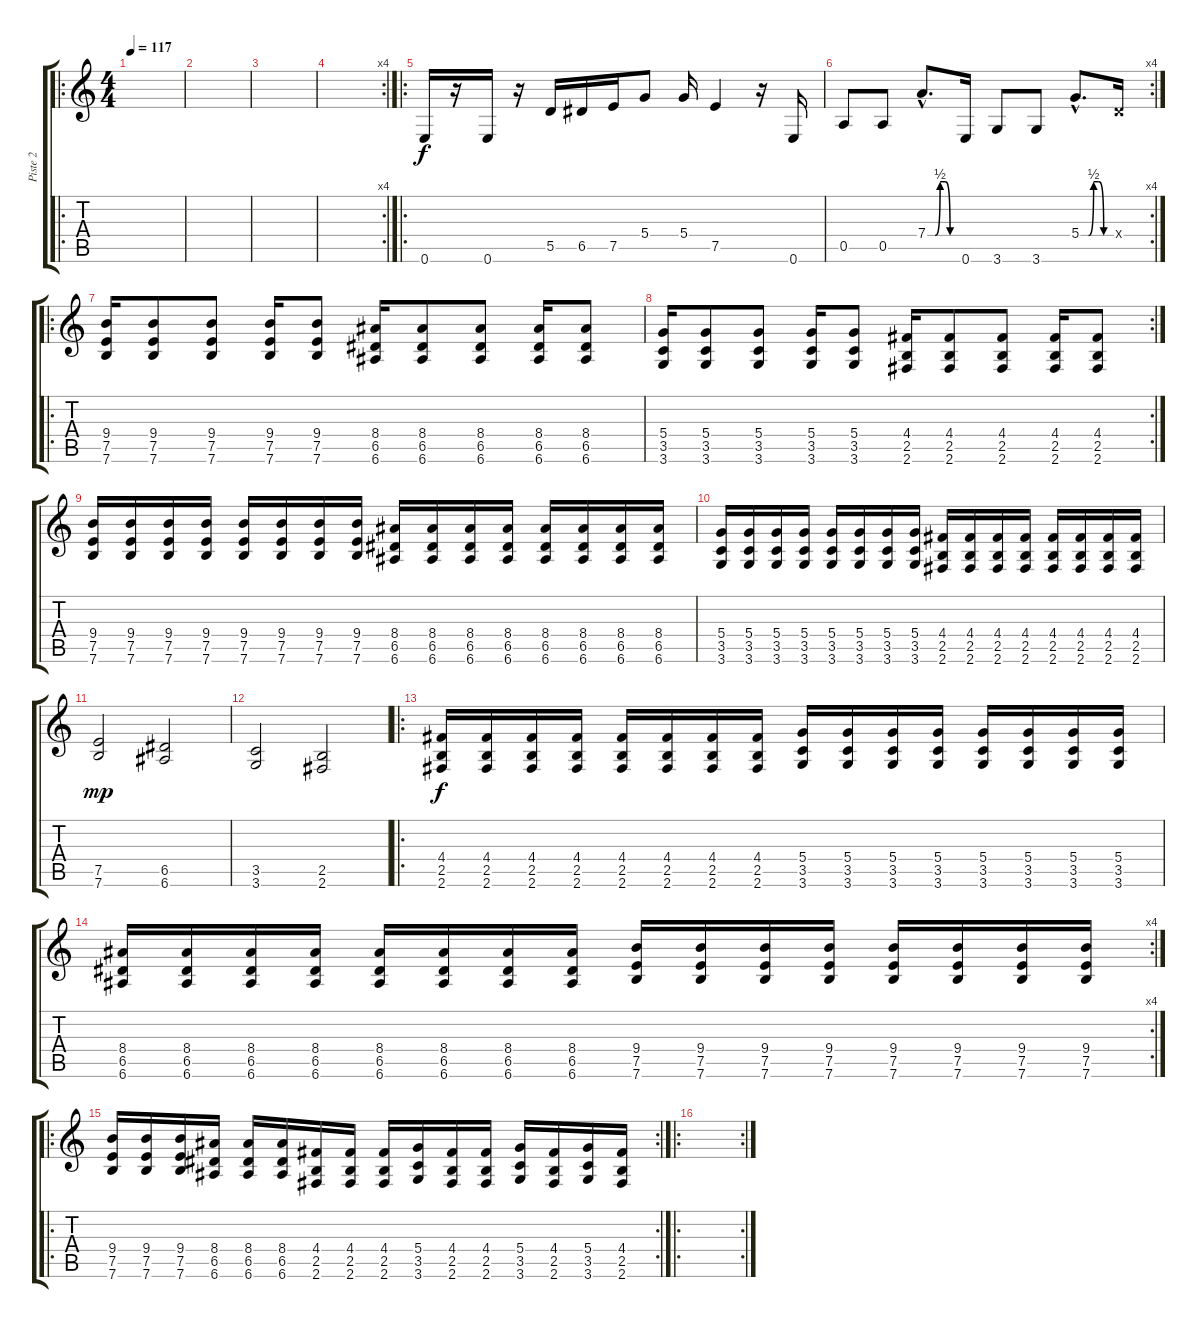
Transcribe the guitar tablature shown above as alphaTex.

\track ("Piste 2" "Piste 2") {instrument distortionguitar}
\staff {score tabs}
\tuning (E4 B3 G3 D3 A2 E2) {hide}
\ro
\ts (4 4)
\tempo 117
\clef g2
\ks c
|
|
|
\rc 4
|
\ro
0.6.16 r.16 0.6.16 r.16 5.5.16 6.5.16 7.5.16 5.4.8 5.4.16 7.5.4 r.16 0.6.16 |
\rc 4
0.5.8 0.5.8 7.4{be (custom 0 0 15 0 25 2 35 2 45 0 60 0) hac}.8{d} 0.6.16 3.6.8 3.6.8 5.4{be (custom 0 0 15 0 25 2 35 2 45 0 60 0) hac}.8{d} 0.4{x}.16 |
\ro
(9.4 7.5 7.6).16 (9.4 7.5 7.6).8 (9.4 7.5 7.6).8 (9.4 7.5 7.6).16 (9.4 7.5 7.6).8 (8.4 6.5 6.6).16 (8.4 6.5 6.6).8 (8.4 6.5 6.6).8 (8.4 6.5 6.6).16 (8.4 6.5 6.6).8 |
\rc 2
(5.4 3.5 3.6).16 (5.4 3.5 3.6).8 (5.4 3.5 3.6).8 (5.4 3.5 3.6).16 (5.4 3.5 3.6).8 (4.4 2.5 2.6).16 (4.4 2.5 2.6).8 (4.4 2.5 2.6).8 (4.4 2.5 2.6).16 (4.4 2.5 2.6).8 |
(9.4 7.5 7.6).16 (9.4 7.5 7.6).16 (9.4 7.5 7.6).16 (9.4 7.5 7.6).16 (9.4 7.5 7.6).16 (9.4 7.5 7.6).16 (9.4 7.5 7.6).16 (9.4 7.5 7.6).16 (8.4 6.5 6.6).16 (8.4 6.5 6.6).16 (8.4 6.5 6.6).16 (8.4 6.5 6.6).16 (8.4 6.5 6.6).16 (8.4 6.5 6.6).16 (8.4 6.5 6.6).16 (8.4 6.5 6.6).16 |
(5.4 3.5 3.6).16 (5.4 3.5 3.6).16 (5.4 3.5 3.6).16 (5.4 3.5 3.6).16 (5.4 3.5 3.6).16 (5.4 3.5 3.6).16 (5.4 3.5 3.6).16 (5.4 3.5 3.6).16 (4.4 2.5 2.6).16 (4.4 2.5 2.6).16 (4.4 2.5 2.6).16 (4.4 2.5 2.6).16 (4.4 2.5 2.6).16 (4.4 2.5 2.6).16 (4.4 2.5 2.6).16 (4.4 2.5 2.6).16 |
(7.5 7.6).2{dy mp} (6.5 6.6).2 |
(3.5 3.6).2 (2.5 2.6).2 |
\ro
(4.4 2.5 2.6).16{dy f} (4.4 2.5 2.6).16 (4.4 2.5 2.6).16 (4.4 2.5 2.6).16 (4.4 2.5 2.6).16 (4.4 2.5 2.6).16 (4.4 2.5 2.6).16 (4.4 2.5 2.6).16 (5.4 3.5 3.6).16 (5.4 3.5 3.6).16 (5.4 3.5 3.6).16 (5.4 3.5 3.6).16 (5.4 3.5 3.6).16 (5.4 3.5 3.6).16 (5.4 3.5 3.6).16 (5.4 3.5 3.6).16 |
\rc 4
(8.4 6.5 6.6).16 (8.4 6.5 6.6).16 (8.4 6.5 6.6).16 (8.4 6.5 6.6).16 (8.4 6.5 6.6).16 (8.4 6.5 6.6).16 (8.4 6.5 6.6).16 (8.4 6.5 6.6).16 (9.4 7.5 7.6).16 (9.4 7.5 7.6).16 (9.4 7.5 7.6).16 (9.4 7.5 7.6).16 (9.4 7.5 7.6).16 (9.4 7.5 7.6).16 (9.4 7.5 7.6).16 (9.4 7.5 7.6).16 |
\ro
\rc 2
(9.4 7.5 7.6).16 (9.4 7.5 7.6).16 (9.4 7.5 7.6).16 (8.4 6.5 6.6).16 (8.4 6.5 6.6).16 (8.4 6.5 6.6).16 (4.4 2.5 2.6).16 (4.4 2.5 2.6).16 (4.4 2.5 2.6).16 (5.4 3.5 3.6).16 (4.4 2.5 2.6).16 (4.4 2.5 2.6).16 (5.4 3.5 3.6).16 (4.4 2.5 2.6).16 (5.4 3.5 3.6).16 (4.4 2.5 2.6).16 |
\ro
\rc 2
